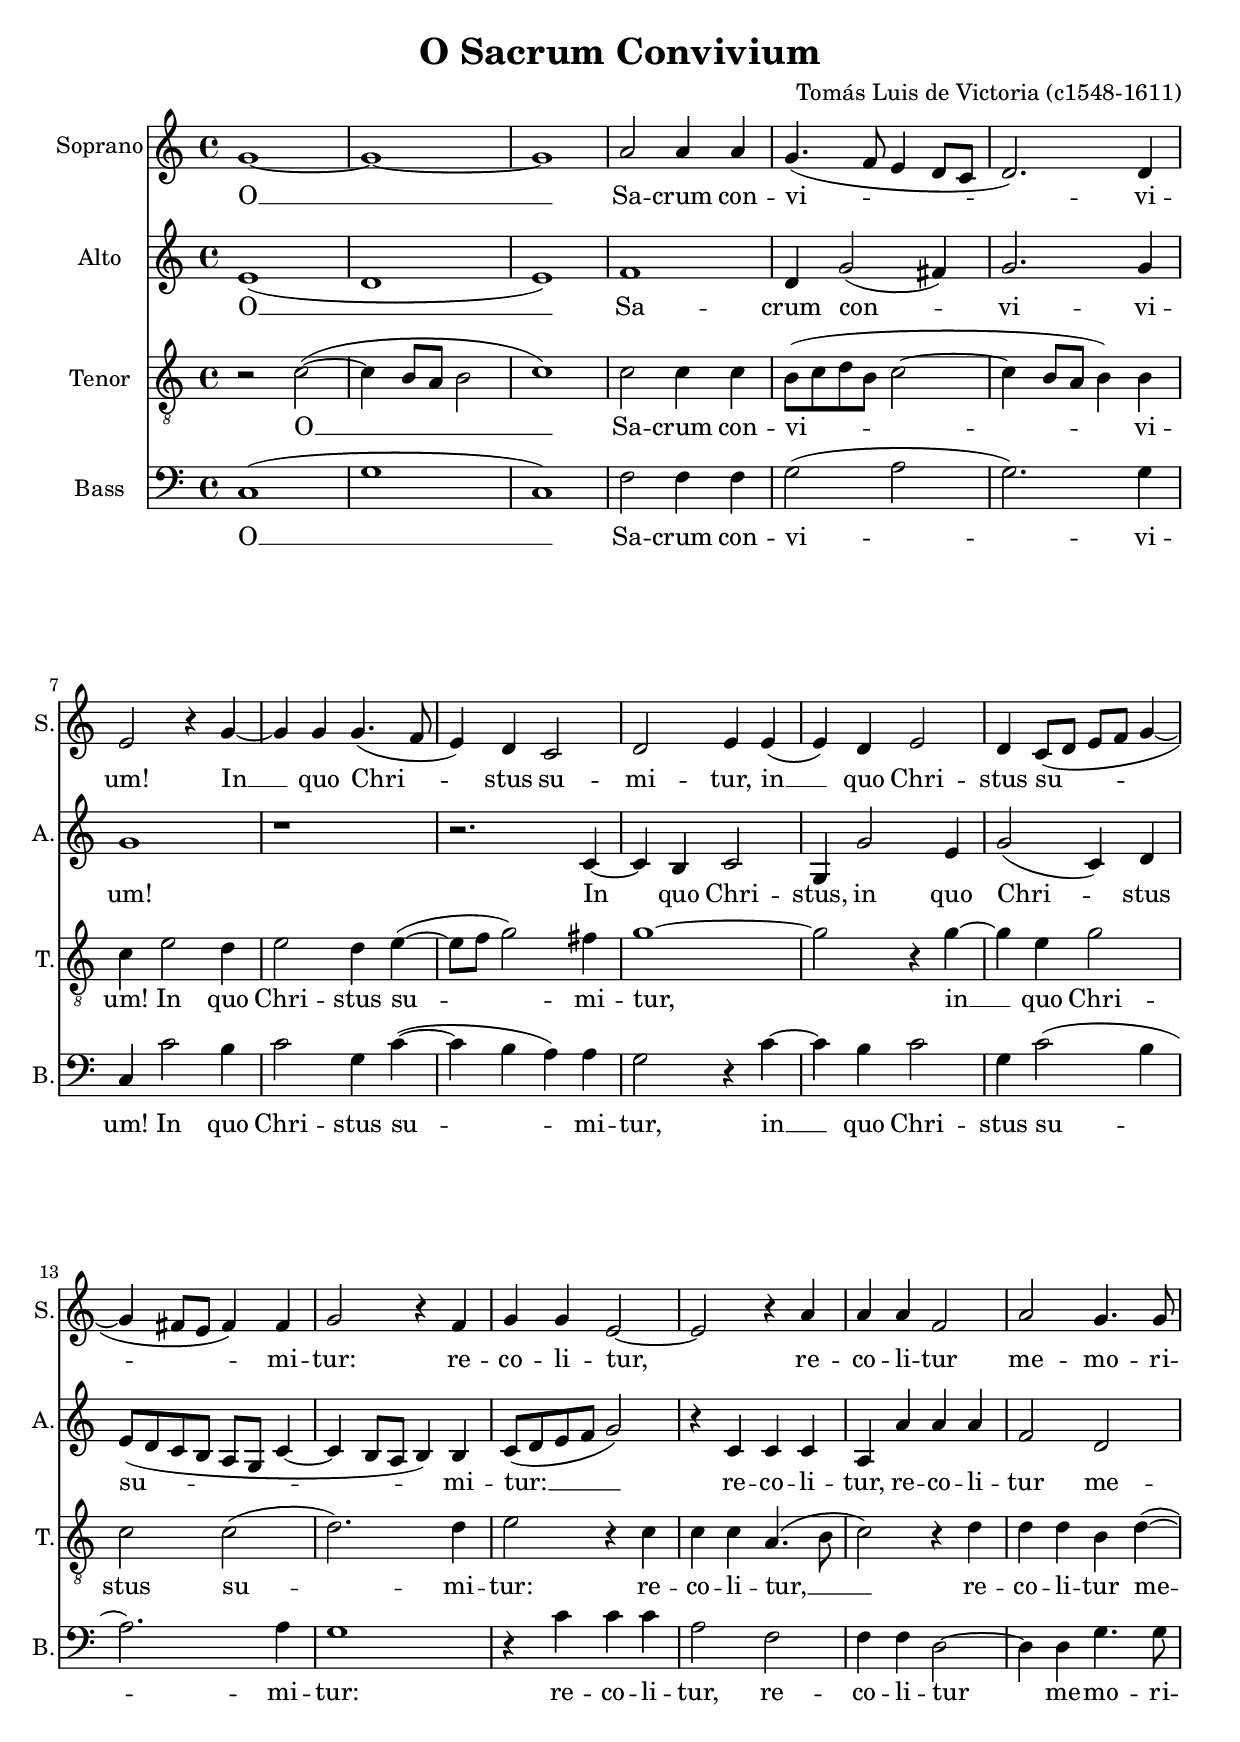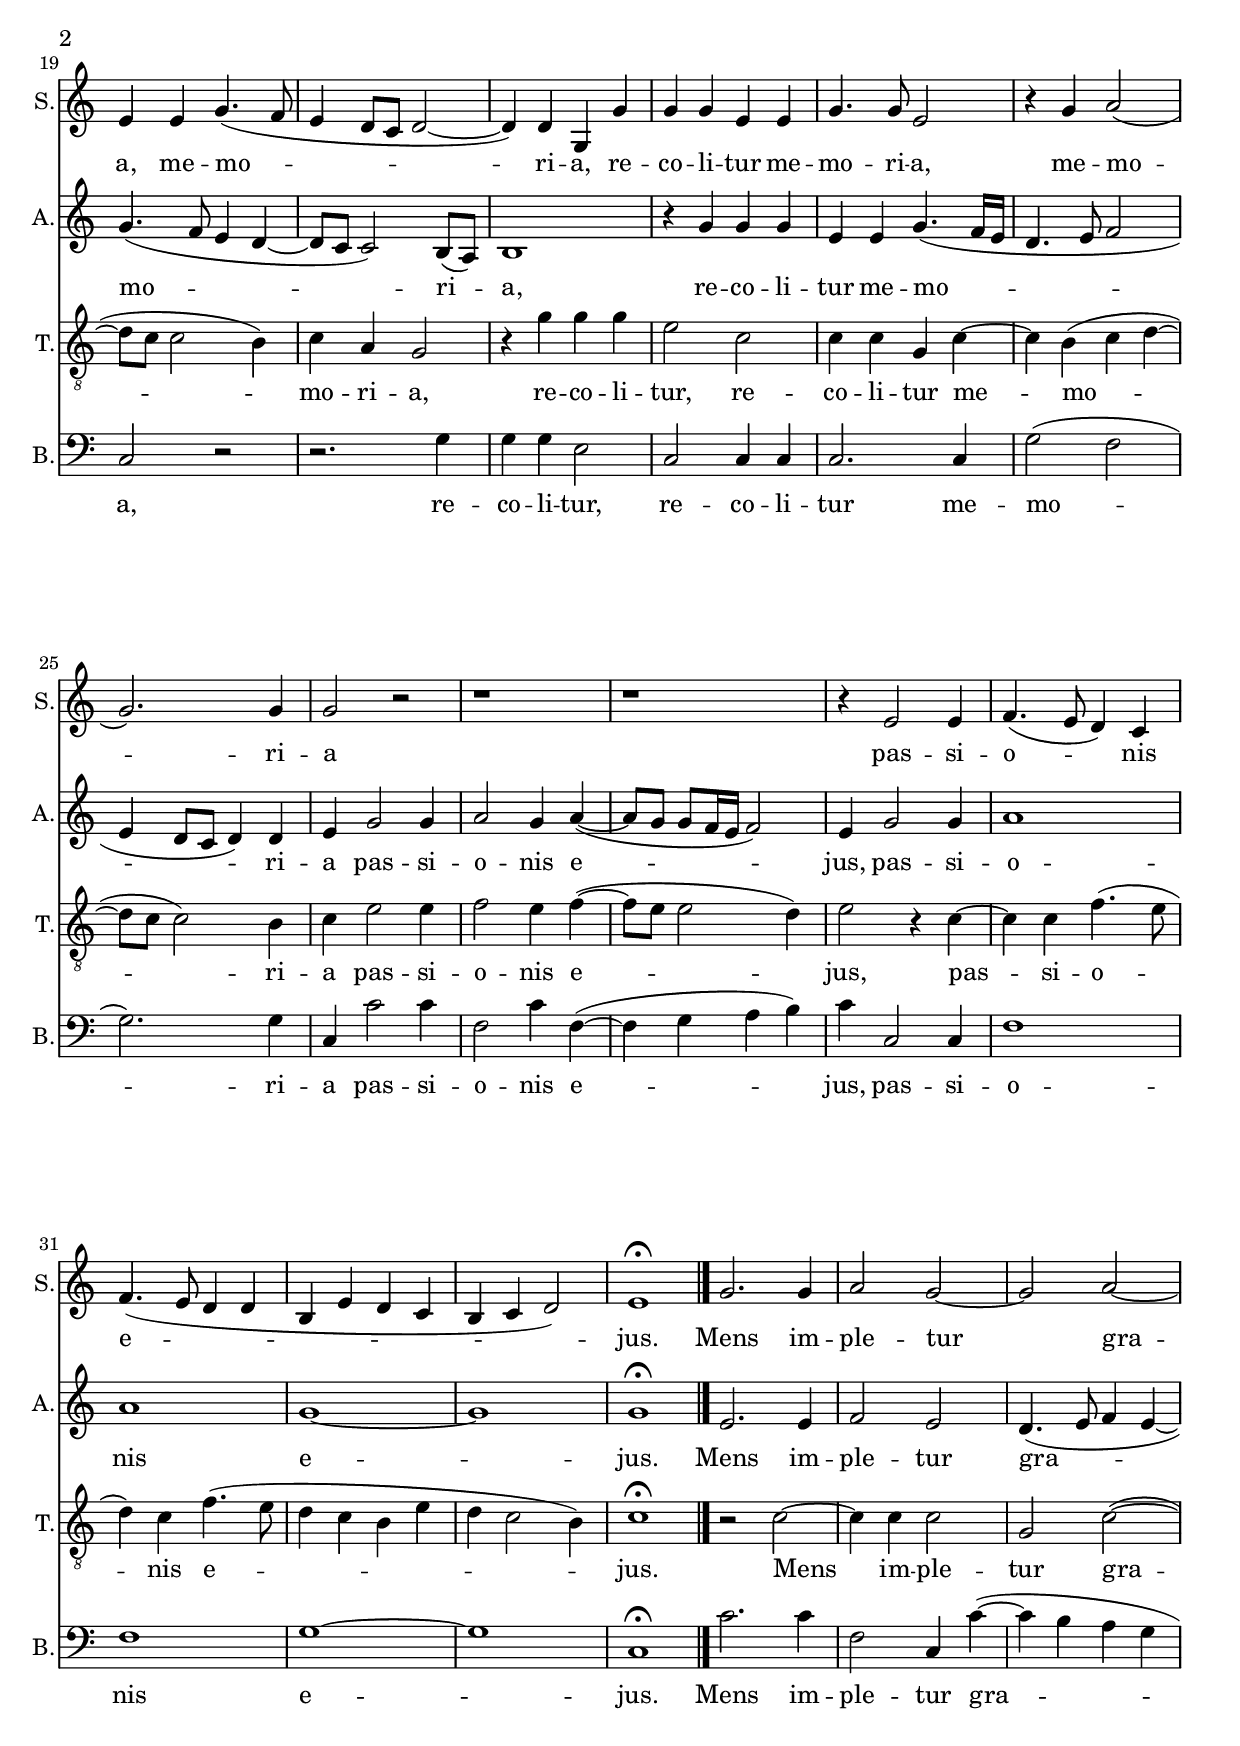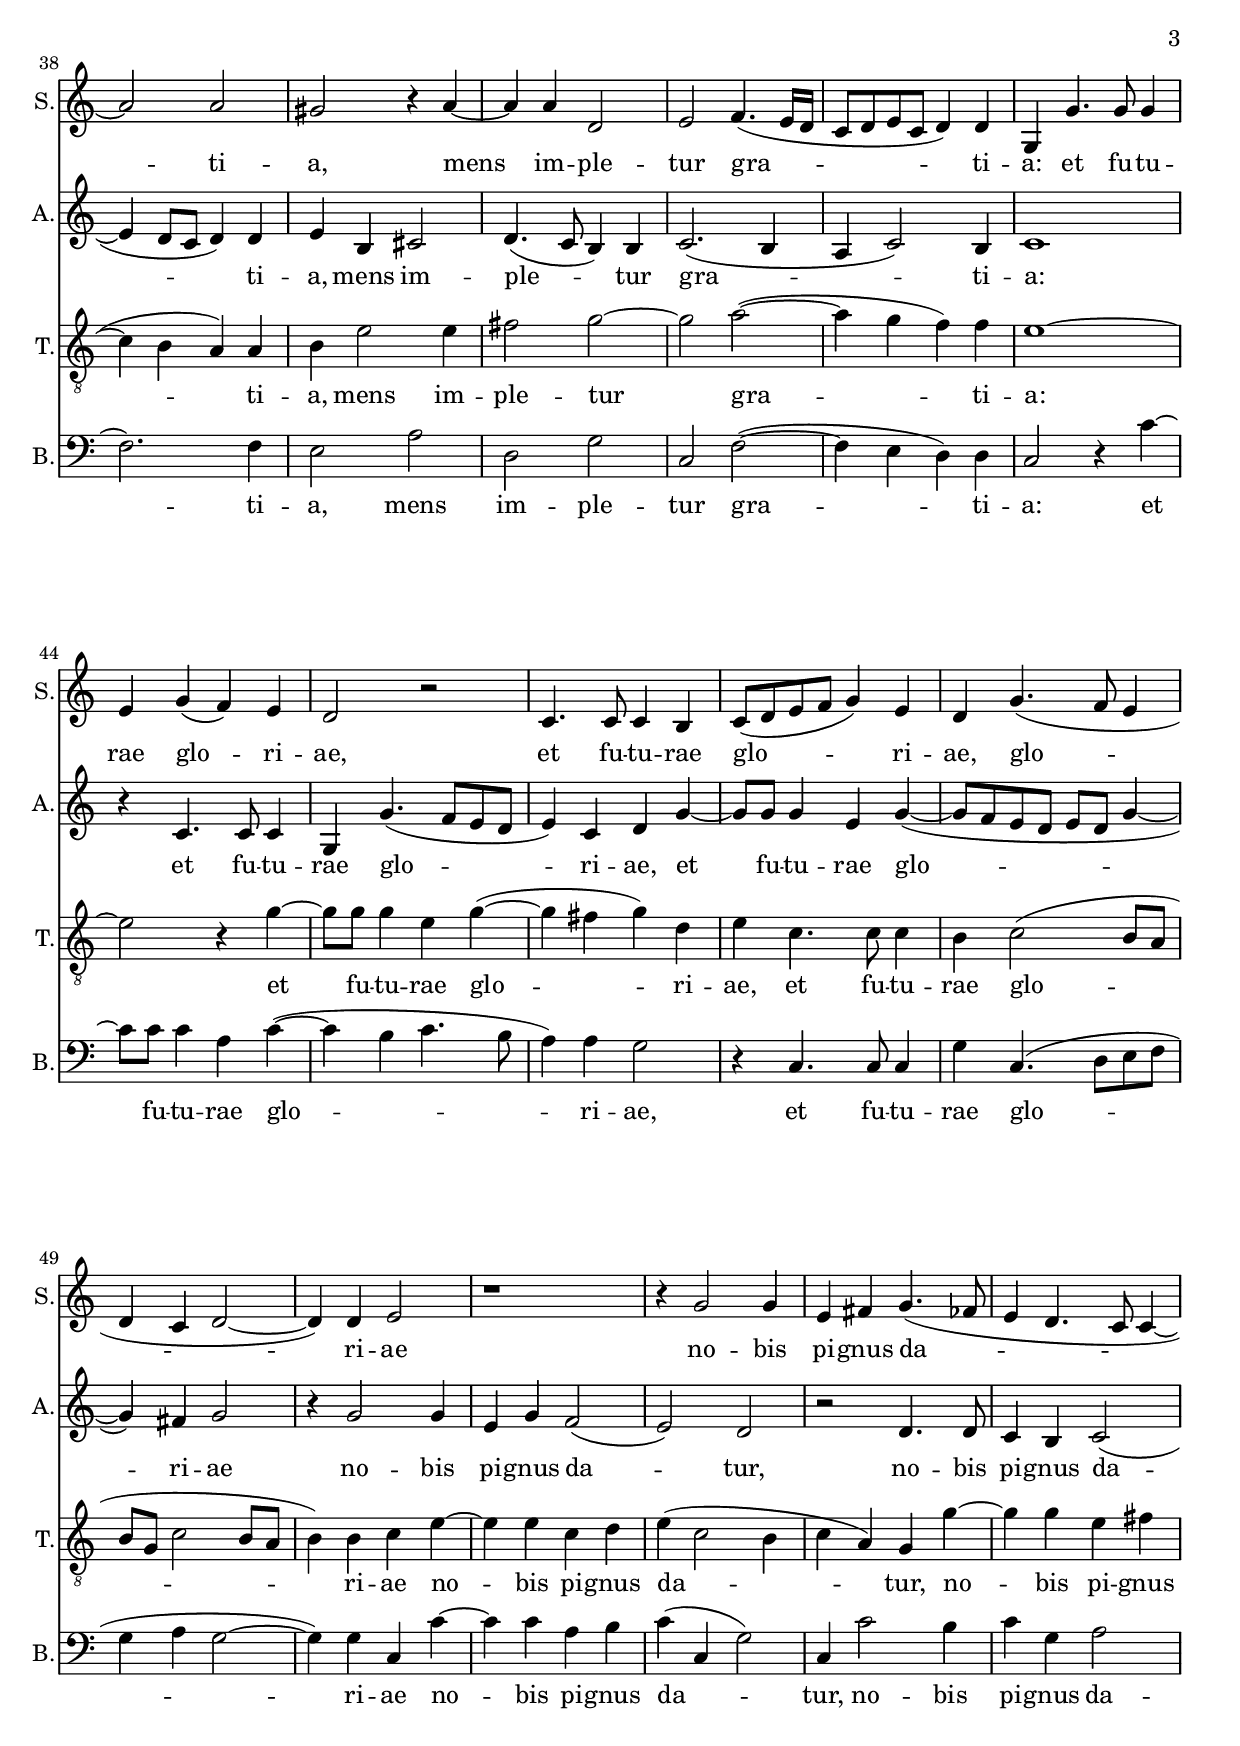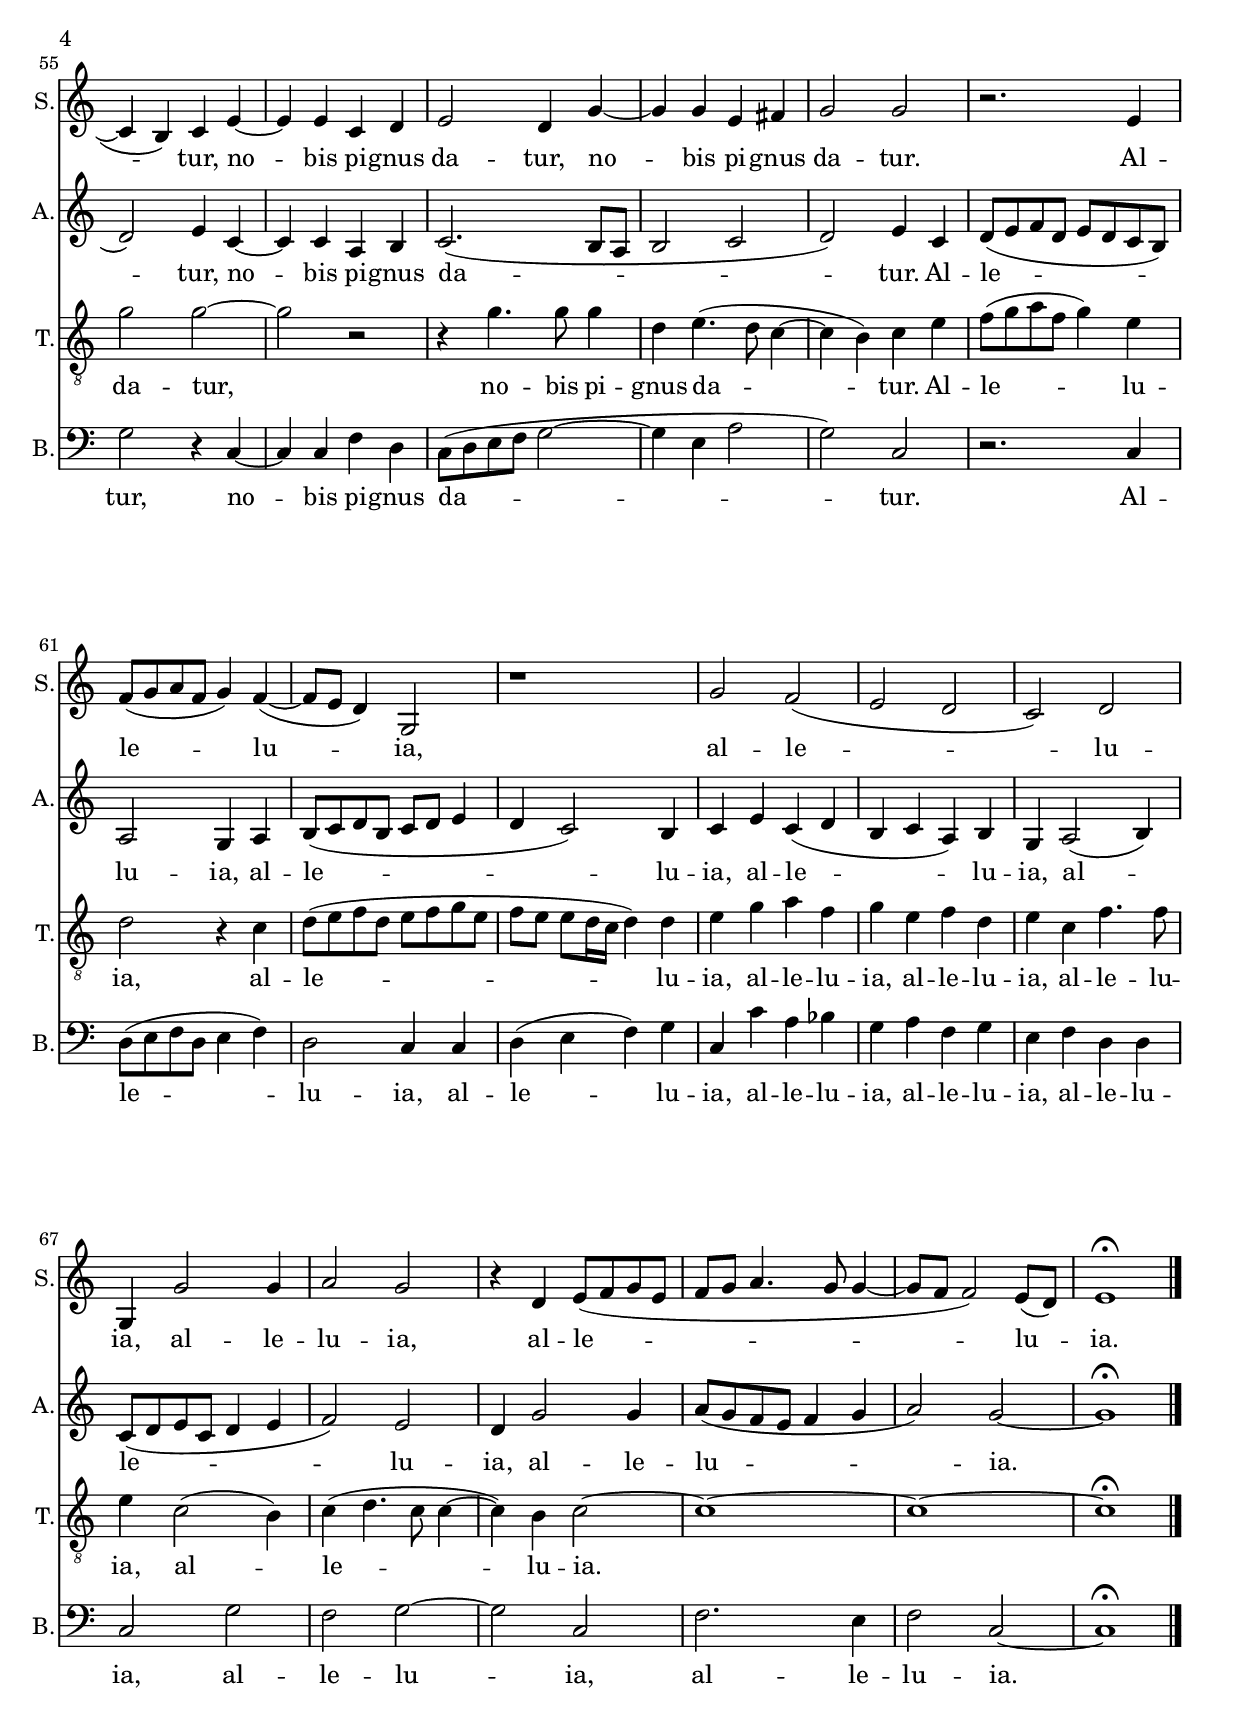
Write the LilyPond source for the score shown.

\version "2.18.0"

\header {
  title = "O Sacrum Convivium"
  composer = "Tomás Luis de Victoria (c1548-1611)"
  
}

\layout {
  \context {
    \Score
  }
}

global = {
  \key c \major
  \time 4/4
}

sopranoVoice = \relative c'' {
  \global
  \dynamicUp
  g1 ~ g1 ~ g1 a2 a4 a g4. (f8 e4 d8 c d2.) d4 e2 r4 g4 ~ g g g4. (f8 e4) d c2 d e4 e (e) d e2 d4 c8 (d e f g4 ~ g fis8 e fis4) fis g2 r4 f4 g g e2 ~ e r4 a4 a a f2 a g4. g8 e4 e g4. (f8 e4 d8 c d2 ~ d4) d g, g' g g e e g4. g8 e2 r4 g4 a2 (g2.) g4 g2 r2 r1 r1 r4 e2 e4 f4. (e8 d4) c f4. (e8 d4 d b e d c b c d2) e1\fermata\bar "|."
  g2. g4 a2 g2 ~ g a ~ a a gis r4 a4 ~ a a d,2 e f4. (e16 d c8 d e c d4) d g, g'4. g8 g4 e g (f) e d2 r2 c4. c8 c4 b c8 (d e f g4) e d g4. (f8 e4 d c d2 ~ d4) d e2 r1 r4 g2 g4 e fis g4. (fes8 e4 d4. c8 c4 ~ c b) c e ~ e e c d e2 d4 g ~ g g e fis g2 g2 r2. e4 f8 (g a f g4) f ~ (f8 e d4) g,2 r1 g'2 f (e d c) d g,4 g'2 g4 a2 g r4 d4 e8 (f g e f g a4. g8 g4 ~ g8 f8 f2) e8 (d) e1\fermata\bar "|."
  
}

verseSopranoVoice = \lyricmode {
  O __ Sa -- crum con -- vi -- vi -- um! In __ quo Chri -- stus su -- mi -- tur, in __ quo Chri -- stus su -- mi -- tur: re -- co -- li -- tur, re -- co -- li -- tur me -- mo -- ri -- a, me -- mo -- ri -- a, re -- co -- li -- tur me -- mo -- ri -- a, me -- mo -- ri -- a pas -- si -- o -- nis e -- jus.
  Mens im -- ple -- tur gra -- ti -- a, mens im -- ple -- tur gra -- ti -- a: et fu -- tu -- rae glo -- ri -- ae, et fu -- tu -- rae glo -- ri -- ae, glo -- ri -- ae no -- bis pi -- gnus da -- tur, no -- bis pi -- gnus da -- tur, no -- bis pi -- gnus da -- tur. Al -- le -- lu -- ia, al -- le -- lu -- ia, al -- le -- lu -- ia, al -- le -- lu -- ia.
  
}

altoVoice = \relative c' {
  \global
  \dynamicUp
  e1 (d1 e1) f1 d4 g2 (fis4) g2. g4 g1 r1 r2. c,4 ~ c b c2 g4 g'2 e4 g2 (c,4) d e8 (d c b a g c4 ~ c b8 a b4) b c8 (d e f g2) r4 c,4 c c a a' a a f2 d g4. (f8 e4 d ~ d8 c c2) b8 (a) b1 r4 g'4 g g e e g4. (f16 e d4. e8 f2 e4 d8 c d4) d e g2 g4 a2 g4 a ~ (a8 g g f16 e f2) e4 g2 g4 a1 a g ~ g g\fermata
  e2. e4 f2 e d4. (e8 f4 e ~ e d8 c d4) d e b cis2 d4. (c8 b4) b c2. (b4 a c2) b4 c1 r4 c4. c8 c4 g g'4. (f8 e d e4) c d g4 ~ g8 g g4 e g ~ (g8 f e d e d g4 ~ g) fis g2 r4 g2 g4 e g f2 (e) d r2 d4. d8 c4 b c2 (d) e4 c ~ c c a b c2. (b8 a b2 c d) e4 c d8 (e f d e d c b) a2 g4 a b8 (c d b c d e4 d c2) b4 c e c (d b c a) b g a2 (b4) c8 (d e c d4 e f2) e d4 g2 g4 a8 (g f e f4 g a2) g2 ~ g1\fermata
  
}

verseAltoVoice = \lyricmode {
  O __ Sa -- crum con -- vi -- vi -- um! In quo Chri -- stus, in quo Chri -- stus su -- mi -- tur: __ re -- co -- li -- tur, re -- co -- li -- tur me -- mo -- ri -- a, re -- co -- li -- tur me -- mo -- ri -- a pas -- si -- o -- nis e -- jus, pas -- si -- o -- nis e -- jus.
  Mens im -- ple -- tur gra -- ti -- a, mens im -- ple -- tur gra -- ti -- a: et fu -- tu -- rae glo -- ri -- ae, et fu -- tu -- rae glo -- ri -- ae no -- bis pi -- gnus da -- tur, no -- bis pi -- gnus da -- tur, no -- bis pi -- gnus da -- tur. Al -- le -- lu -- ia, al -- le -- lu -- ia, al -- le -- lu -- ia, al -- le -- lu -- ia, al -- le -- lu -- ia.
  
}

tenorVoice = \relative c' {
  \global
  \dynamicUp
  r2 c2 ~ (c4 b8 a b2 c1) c2 c4 c b8 (c d b c2 ~ c4 b8 a b4) b c e2 d4 e2 d4 e ~ (e8 f g2) fis4 g1 ~ g2 r4 g4 ~ g e g2 c, c (d2.) d4 e2 r4 c4 c c a4. (b8 c2) r4 d4 d d b d ~ (d8 c c2 b4) c a g2 r4 g' g g e2 c c4 c g c ~ c b (c d ~ d8 c c2) b4 c e2 e4 f2 e4 f ~ (f8 e e2 d4) e2 r4 c ~ c c f4. (e8 d4) c f4. (e8 d4 c b e d c2 b4) c1\fermata
  r2 c2 ~ c4 c c2 g c ~ (c4 b a) a b e2 e4 fis2 g ~ g a ~ (a4 g f) f e1 ~ e2 r4 g4 ~ g8 g g4 e g ~ (g fis g) d e c4. c8 c4 b c2 (b8 a b g c2 b8 a b4) b c e ~ e e c d e (c2 b4 c a) g g' ~ g g e fis g2 g ~ g r r4 g4. g8 g4 d e4. (d8 c4 ~ c b) c e f8 (g a f g4) e d2 r4 c d8 (e f d e f g e f e e d16 c d4) d e g a f g e f d e c f4. f8 e4 c2 (b4) c (d4. c8 c4 ~ c) b c2 ~ c1 ~ c ~ c\fermata
  
}

verseTenorVoice = \lyricmode {
  O __ Sa -- crum con -- vi -- vi -- um! In quo Chri -- stus su -- mi -- tur, in __ quo Chri -- stus su -- mi -- tur: re -- co -- li -- tur, __ re -- co -- li -- tur me -- mo -- ri -- a, re -- co -- li -- tur, re -- co -- li -- tur me -- mo -- ri -- a pas -- si -- o -- nis e -- jus, pas -- si -- o -- nis e -- jus.
  Mens im -- ple -- tur gra -- ti -- a, mens im -- ple -- tur gra -- ti -- a: et fu -- tu -- rae glo -- ri -- ae, et fu -- tu -- rae glo -- ri -- ae no -- bis pi -- gnus da -- tur, no -- bis pi -- gnus da -- tur, no -- bis pi -- gnus da -- tur. Al -- le -- lu -- ia, al -- le -- lu -- ia, al -- le -- lu -- ia, al -- le -- lu -- ia, al -- le -- lu -- ia, al -- le -- lu -- ia.
  
}

bassVoice = \relative c {
  \global
  \dynamicUp
  c1 (g' c,) f2 f4 f g2 (a g2.) g4 c, c'2 b4 c2 g4 c ~ (c b a) a g2 r4 c4 ~ c b c2 g4 c2 (b4 a2.) a4 g1 r4 c c c a2 f f4 f d2 ~ d4 d g4. g8 c,2 r2 r2. g'4  g g e2 c c4 c c2. c4 g'2 (f g2.) g4 c, c'2 c4 f,2 c'4 f, ~ (f g a b) c c,2 c4 f1 f g ~ g c,\fermata
  c'2. c4 f,2 c4 c'4 ~ (c b a g f2.) f4 e2 a2 d, g c, f ~ (f4 e d) d c2 r4 c'4 ~ c8 c c4 a c ~ (c b c4. b8 a4) a g2 r4 c,4. c8 c4 g' c,4. (d8 e f g4 a g2 ~ g4) g c, c' ~ c c a b c (c, g'2) c,4 c'2 b4 c g a2 g r4 c, ~ c c f d c8 (d e f g2 ~ g4 e a2 g) c, r2. c4 d8 (e f d e4 f) d2 c4 c d (e f) g c, c' a bes g a f g e f d d c2 g' f g ~ g c, f2. e4 f2 c ~ c1\fermata
  
}

verseBassVoice = \lyricmode {
  O __ Sa -- crum con -- vi -- vi -- um! In quo Chri -- stus su -- mi -- tur, in __ quo Chri -- stus su -- mi -- tur: re -- co -- li -- tur, re -- co -- li -- tur me -- mo -- ri -- a, re -- co -- li -- tur, re -- co -- li -- tur me -- mo -- ri -- a pas -- si -- o -- nis e -- jus, pas -- si -- o -- nis e -- jus.
  Mens im -- ple -- tur gra -- ti -- a, mens im -- ple -- tur gra -- ti -- a: et fu -- tu -- rae glo -- ri -- ae, et fu -- tu -- rae glo -- ri -- ae no -- bis pi -- gnus da -- tur, no -- bis pi -- gnus da -- tur, no -- bis pi -- gnus da -- tur. Al -- le -- lu -- ia, al -- le -- lu -- ia, al -- le -- lu -- ia, al -- le -- lu -- ia, al -- le -- lu -- ia, al -- le -- lu -- ia, al -- le -- lu -- ia.
  
}

sopranoVoicePart = \new Staff \with {
  instrumentName = "Soprano"
  shortInstrumentName = "S."
  midiInstrument = "choir aahs"
} { \sopranoVoice }
\addlyrics { \verseSopranoVoice }

altoVoicePart = \new Staff \with {
  instrumentName = "Alto"
  shortInstrumentName = "A."
  midiInstrument = "choir aahs"
} { \altoVoice }
\addlyrics { \verseAltoVoice }

tenorVoicePart = \new Staff \with {
  instrumentName = "Tenor"
  shortInstrumentName = "T."
  midiInstrument = "choir aahs"
} { \clef "treble_8" \tenorVoice }
\addlyrics { \verseTenorVoice }

bassVoicePart = \new Staff \with {
  instrumentName = "Bass"
  shortInstrumentName = "B."
  midiInstrument = "choir aahs"
} { \clef bass \bassVoice }
\addlyrics { \verseBassVoice }

\score {
  <<
    \sopranoVoicePart
    \altoVoicePart
    \tenorVoicePart
    \bassVoicePart
  >>
  \layout { }
  \midi {
    \context {
      \Score
      tempoWholesPerMinute = #(ly:make-moment 108 4)
    }
  }
}
